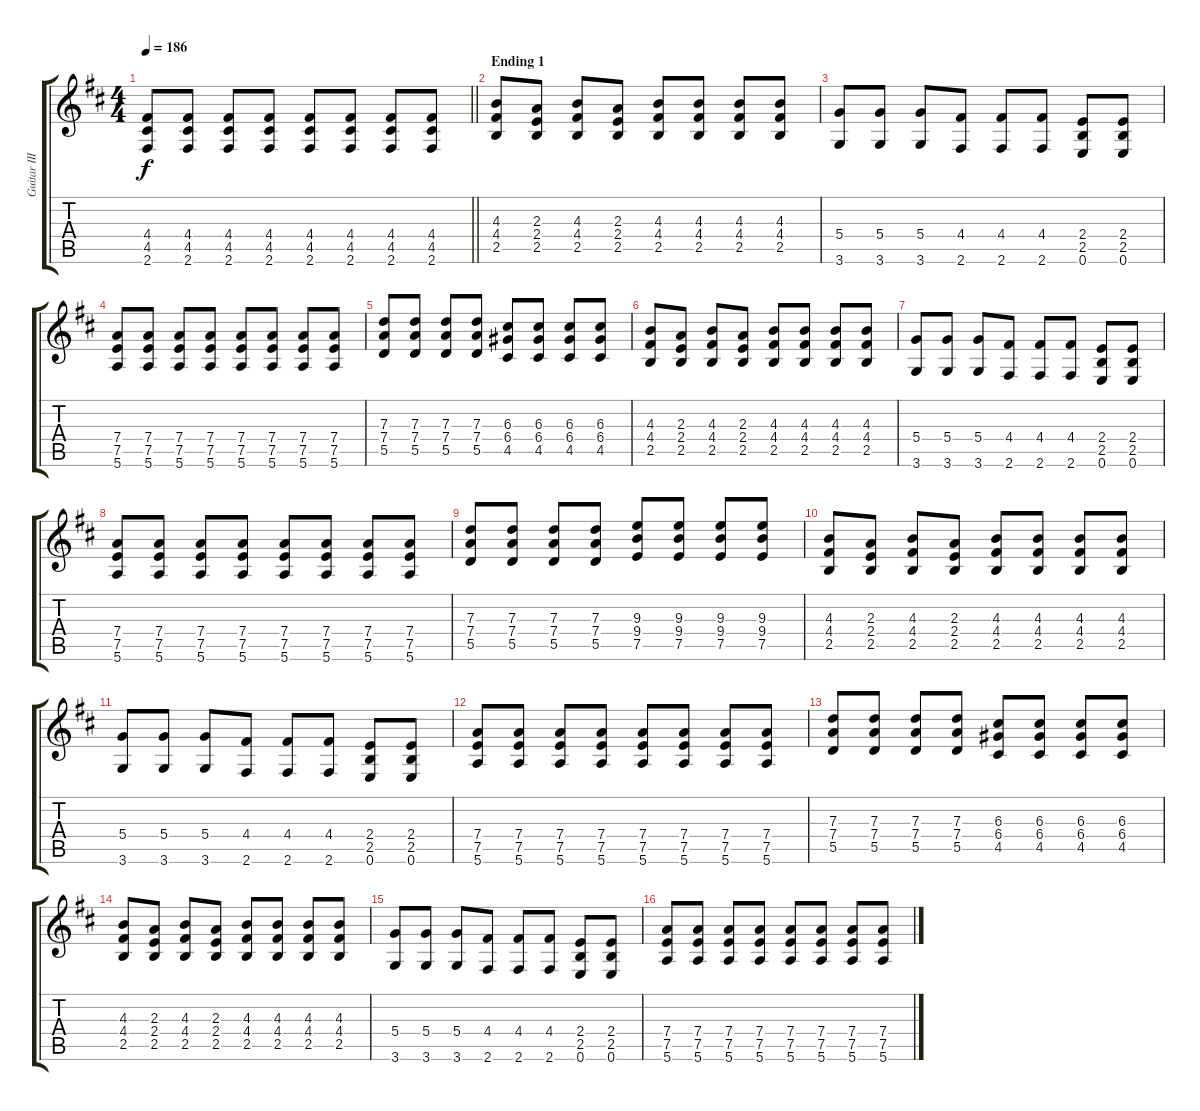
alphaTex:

\track ("Guitar III (Jun)" "Guitar III") {instrument distortionguitar}
\staff {score tabs}
\tuning (E4 B3 G3 D3 A2 E2) {hide}
\ts (4 4)
\tempo 186
\clef g2
\barLineRight lightlight
\ks d
(4.4 4.5 2.6).8{dy f} (4.4 4.5 2.6).8 (4.4 4.5 2.6).8 (4.4 4.5 2.6).8 (4.4 4.5 2.6).8 (4.4 4.5 2.6).8 (4.4 4.5 2.6).8 (4.4 4.5 2.6).8 |
\section ("" "Ending 1")
(4.3 4.4 2.5).8 (2.3 2.4 2.5).8 (4.3 4.4 2.5).8 (2.3 2.4 2.5).8 (4.3 4.4 2.5).8 (4.3 4.4 2.5).8 (4.3 4.4 2.5).8 (4.3 4.4 2.5).8 |
(5.4 3.6).8 (5.4 3.6).8 (5.4 3.6).8 (4.4 2.6).8 (4.4 2.6).8 (4.4 2.6).8 (2.4 2.5 0.6).8 (2.4 2.5 0.6).8 |
(7.4 7.5 5.6).8 (7.4 7.5 5.6).8 (7.4 7.5 5.6).8 (7.4 7.5 5.6).8 (7.4 7.5 5.6).8 (7.4 7.5 5.6).8 (7.4 7.5 5.6).8 (7.4 7.5 5.6).8 |
(7.3 7.4 5.5).8 (7.3 7.4 5.5).8 (7.3 7.4 5.5).8 (7.3 7.4 5.5).8 (6.3 6.4 4.5).8 (6.3 6.4 4.5).8 (6.3 6.4 4.5).8 (6.3 6.4 4.5).8 |
(4.3 4.4 2.5).8 (2.3 2.4 2.5).8 (4.3 4.4 2.5).8 (2.3 2.4 2.5).8 (4.3 4.4 2.5).8 (4.3 4.4 2.5).8 (4.3 4.4 2.5).8 (4.3 4.4 2.5).8 |
(5.4 3.6).8 (5.4 3.6).8 (5.4 3.6).8 (4.4 2.6).8 (4.4 2.6).8 (4.4 2.6).8 (2.4 2.5 0.6).8 (2.4 2.5 0.6).8 |
(7.4 7.5 5.6).8 (7.4 7.5 5.6).8 (7.4 7.5 5.6).8 (7.4 7.5 5.6).8 (7.4 7.5 5.6).8 (7.4 7.5 5.6).8 (7.4 7.5 5.6).8 (7.4 7.5 5.6).8 |
(7.3 7.4 5.5).8 (7.3 7.4 5.5).8 (7.3 7.4 5.5).8 (7.3 7.4 5.5).8 (9.3 9.4 7.5).8 (9.3 9.4 7.5).8 (9.3 9.4 7.5).8 (9.3 9.4 7.5).8 |
(4.3 4.4 2.5).8 (2.3 2.4 2.5).8 (4.3 4.4 2.5).8 (2.3 2.4 2.5).8 (4.3 4.4 2.5).8 (4.3 4.4 2.5).8 (4.3 4.4 2.5).8 (4.3 4.4 2.5).8 |
(5.4 3.6).8 (5.4 3.6).8 (5.4 3.6).8 (4.4 2.6).8 (4.4 2.6).8 (4.4 2.6).8 (2.4 2.5 0.6).8 (2.4 2.5 0.6).8 |
(7.4 7.5 5.6).8 (7.4 7.5 5.6).8 (7.4 7.5 5.6).8 (7.4 7.5 5.6).8 (7.4 7.5 5.6).8 (7.4 7.5 5.6).8 (7.4 7.5 5.6).8 (7.4 7.5 5.6).8 |
(7.3 7.4 5.5).8 (7.3 7.4 5.5).8 (7.3 7.4 5.5).8 (7.3 7.4 5.5).8 (6.3 6.4 4.5).8 (6.3 6.4 4.5).8 (6.3 6.4 4.5).8 (6.3 6.4 4.5).8 |
(4.3 4.4 2.5).8 (2.3 2.4 2.5).8 (4.3 4.4 2.5).8 (2.3 2.4 2.5).8 (4.3 4.4 2.5).8 (4.3 4.4 2.5).8 (4.3 4.4 2.5).8 (4.3 4.4 2.5).8 |
(5.4 3.6).8 (5.4 3.6).8 (5.4 3.6).8 (4.4 2.6).8 (4.4 2.6).8 (4.4 2.6).8 (2.4 2.5 0.6).8 (2.4 2.5 0.6).8 |
(7.4 7.5 5.6).8 (7.4 7.5 5.6).8 (7.4 7.5 5.6).8 (7.4 7.5 5.6).8 (7.4 7.5 5.6).8 (7.4 7.5 5.6).8 (7.4 7.5 5.6).8 (7.4 7.5 5.6).8
